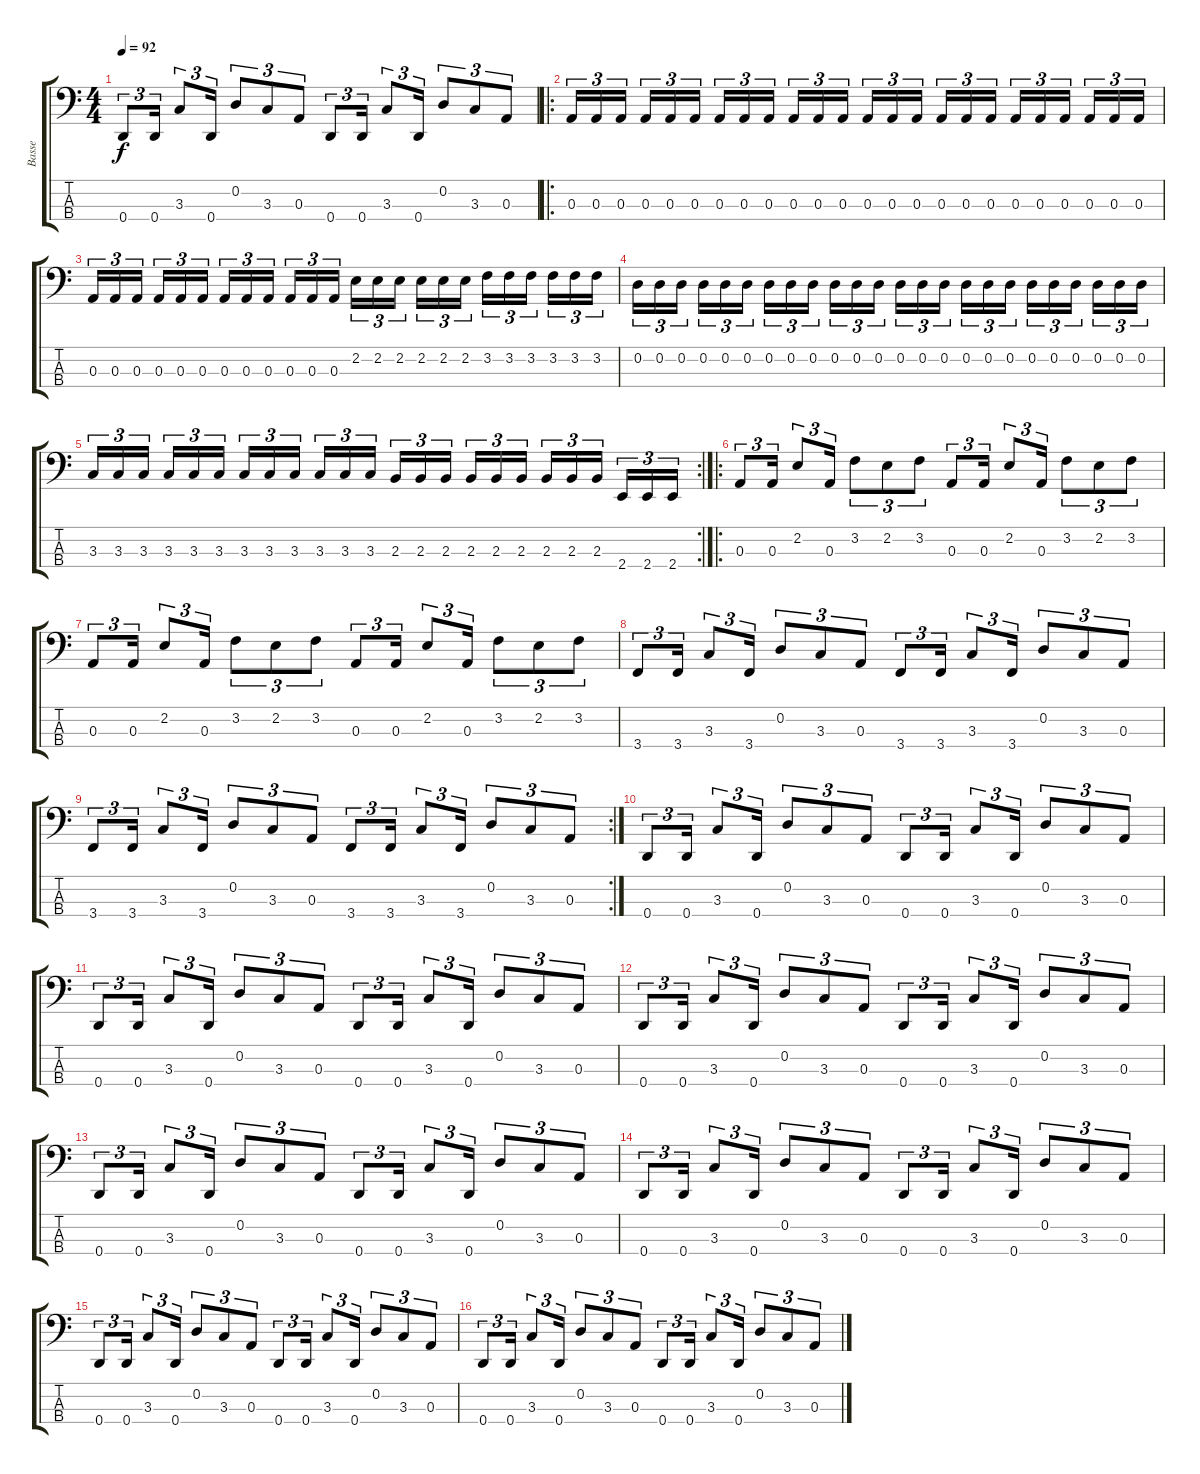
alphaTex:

\track ("Basse" "Basse") {instrument electricbassfinger}
\staff {score tabs}
\tuning (G2 D2 A1 D1) {hide}
\ts (4 4)
\tempo 92
\clef f4
\ks c
0.4.8{tu (3 2) dy f} 0.4.16{tu (3 2)} 3.3.8{tu (3 2)} 0.4.16{tu (3 2)} 0.2.8{tu (3 2)} 3.3.8{tu (3 2)} 0.3.8{tu (3 2)} 0.4.8{tu (3 2)} 0.4.16{tu (3 2)} 3.3.8{tu (3 2)} 0.4.16{tu (3 2)} 0.2.8{tu (3 2)} 3.3.8{tu (3 2)} 0.3.8{tu (3 2)} |
\ro
0.3.16{tu (3 2)} 0.3.16{tu (3 2)} 0.3.16{tu (3 2)} 0.3.16{tu (3 2)} 0.3.16{tu (3 2)} 0.3.16{tu (3 2)} 0.3.16{tu (3 2)} 0.3.16{tu (3 2)} 0.3.16{tu (3 2)} 0.3.16{tu (3 2)} 0.3.16{tu (3 2)} 0.3.16{tu (3 2)} 0.3.16{tu (3 2)} 0.3.16{tu (3 2)} 0.3.16{tu (3 2)} 0.3.16{tu (3 2)} 0.3.16{tu (3 2)} 0.3.16{tu (3 2)} 0.3.16{tu (3 2)} 0.3.16{tu (3 2)} 0.3.16{tu (3 2)} 0.3.16{tu (3 2)} 0.3.16{tu (3 2)} 0.3.16{tu (3 2)} |
0.3.16{tu (3 2)} 0.3.16{tu (3 2)} 0.3.16{tu (3 2)} 0.3.16{tu (3 2)} 0.3.16{tu (3 2)} 0.3.16{tu (3 2)} 0.3.16{tu (3 2)} 0.3.16{tu (3 2)} 0.3.16{tu (3 2)} 0.3.16{tu (3 2)} 0.3.16{tu (3 2)} 0.3.16{tu (3 2)} 2.2.16{tu (3 2)} 2.2.16{tu (3 2)} 2.2.16{tu (3 2)} 2.2.16{tu (3 2)} 2.2.16{tu (3 2)} 2.2.16{tu (3 2)} 3.2.16{tu (3 2)} 3.2.16{tu (3 2)} 3.2.16{tu (3 2)} 3.2.16{tu (3 2)} 3.2.16{tu (3 2)} 3.2.16{tu (3 2)} |
0.2.16{tu (3 2)} 0.2.16{tu (3 2)} 0.2.16{tu (3 2)} 0.2.16{tu (3 2)} 0.2.16{tu (3 2)} 0.2.16{tu (3 2)} 0.2.16{tu (3 2)} 0.2.16{tu (3 2)} 0.2.16{tu (3 2)} 0.2.16{tu (3 2)} 0.2.16{tu (3 2)} 0.2.16{tu (3 2)} 0.2.16{tu (3 2)} 0.2.16{tu (3 2)} 0.2.16{tu (3 2)} 0.2.16{tu (3 2)} 0.2.16{tu (3 2)} 0.2.16{tu (3 2)} 0.2.16{tu (3 2)} 0.2.16{tu (3 2)} 0.2.16{tu (3 2)} 0.2.16{tu (3 2)} 0.2.16{tu (3 2)} 0.2.16{tu (3 2)} |
\rc 2
3.3.16{tu (3 2)} 3.3.16{tu (3 2)} 3.3.16{tu (3 2)} 3.3.16{tu (3 2)} 3.3.16{tu (3 2)} 3.3.16{tu (3 2)} 3.3.16{tu (3 2)} 3.3.16{tu (3 2)} 3.3.16{tu (3 2)} 3.3.16{tu (3 2)} 3.3.16{tu (3 2)} 3.3.16{tu (3 2)} 2.3.16{tu (3 2)} 2.3.16{tu (3 2)} 2.3.16{tu (3 2)} 2.3.16{tu (3 2)} 2.3.16{tu (3 2)} 2.3.16{tu (3 2)} 2.3.16{tu (3 2)} 2.3.16{tu (3 2)} 2.3.16{tu (3 2)} 2.4.16{tu (3 2)} 2.4.16{tu (3 2)} 2.4.16{tu (3 2)} |
\ro
0.3.8{tu (3 2)} 0.3.16{tu (3 2)} 2.2.8{tu (3 2)} 0.3.16{tu (3 2)} 3.2.8{tu (3 2)} 2.2.8{tu (3 2)} 3.2.8{tu (3 2)} 0.3.8{tu (3 2)} 0.3.16{tu (3 2)} 2.2.8{tu (3 2)} 0.3.16{tu (3 2)} 3.2.8{tu (3 2)} 2.2.8{tu (3 2)} 3.2.8{tu (3 2)} |
0.3.8{tu (3 2)} 0.3.16{tu (3 2)} 2.2.8{tu (3 2)} 0.3.16{tu (3 2)} 3.2.8{tu (3 2)} 2.2.8{tu (3 2)} 3.2.8{tu (3 2)} 0.3.8{tu (3 2)} 0.3.16{tu (3 2)} 2.2.8{tu (3 2)} 0.3.16{tu (3 2)} 3.2.8{tu (3 2)} 2.2.8{tu (3 2)} 3.2.8{tu (3 2)} |
3.4.8{tu (3 2)} 3.4.16{tu (3 2)} 3.3.8{tu (3 2)} 3.4.16{tu (3 2)} 0.2.8{tu (3 2)} 3.3.8{tu (3 2)} 0.3.8{tu (3 2)} 3.4.8{tu (3 2)} 3.4.16{tu (3 2)} 3.3.8{tu (3 2)} 3.4.16{tu (3 2)} 0.2.8{tu (3 2)} 3.3.8{tu (3 2)} 0.3.8{tu (3 2)} |
\rc 2
3.4.8{tu (3 2)} 3.4.16{tu (3 2)} 3.3.8{tu (3 2)} 3.4.16{tu (3 2)} 0.2.8{tu (3 2)} 3.3.8{tu (3 2)} 0.3.8{tu (3 2)} 3.4.8{tu (3 2)} 3.4.16{tu (3 2)} 3.3.8{tu (3 2)} 3.4.16{tu (3 2)} 0.2.8{tu (3 2)} 3.3.8{tu (3 2)} 0.3.8{tu (3 2)} |
0.4.8{tu (3 2)} 0.4.16{tu (3 2)} 3.3.8{tu (3 2)} 0.4.16{tu (3 2)} 0.2.8{tu (3 2)} 3.3.8{tu (3 2)} 0.3.8{tu (3 2)} 0.4.8{tu (3 2)} 0.4.16{tu (3 2)} 3.3.8{tu (3 2)} 0.4.16{tu (3 2)} 0.2.8{tu (3 2)} 3.3.8{tu (3 2)} 0.3.8{tu (3 2)} |
0.4.8{tu (3 2)} 0.4.16{tu (3 2)} 3.3.8{tu (3 2)} 0.4.16{tu (3 2)} 0.2.8{tu (3 2)} 3.3.8{tu (3 2)} 0.3.8{tu (3 2)} 0.4.8{tu (3 2)} 0.4.16{tu (3 2)} 3.3.8{tu (3 2)} 0.4.16{tu (3 2)} 0.2.8{tu (3 2)} 3.3.8{tu (3 2)} 0.3.8{tu (3 2)} |
0.4.8{tu (3 2)} 0.4.16{tu (3 2)} 3.3.8{tu (3 2)} 0.4.16{tu (3 2)} 0.2.8{tu (3 2)} 3.3.8{tu (3 2)} 0.3.8{tu (3 2)} 0.4.8{tu (3 2)} 0.4.16{tu (3 2)} 3.3.8{tu (3 2)} 0.4.16{tu (3 2)} 0.2.8{tu (3 2)} 3.3.8{tu (3 2)} 0.3.8{tu (3 2)} |
0.4.8{tu (3 2)} 0.4.16{tu (3 2)} 3.3.8{tu (3 2)} 0.4.16{tu (3 2)} 0.2.8{tu (3 2)} 3.3.8{tu (3 2)} 0.3.8{tu (3 2)} 0.4.8{tu (3 2)} 0.4.16{tu (3 2)} 3.3.8{tu (3 2)} 0.4.16{tu (3 2)} 0.2.8{tu (3 2)} 3.3.8{tu (3 2)} 0.3.8{tu (3 2)} |
0.4.8{tu (3 2)} 0.4.16{tu (3 2)} 3.3.8{tu (3 2)} 0.4.16{tu (3 2)} 0.2.8{tu (3 2)} 3.3.8{tu (3 2)} 0.3.8{tu (3 2)} 0.4.8{tu (3 2)} 0.4.16{tu (3 2)} 3.3.8{tu (3 2)} 0.4.16{tu (3 2)} 0.2.8{tu (3 2)} 3.3.8{tu (3 2)} 0.3.8{tu (3 2)} |
0.4.8{tu (3 2)} 0.4.16{tu (3 2)} 3.3.8{tu (3 2)} 0.4.16{tu (3 2)} 0.2.8{tu (3 2)} 3.3.8{tu (3 2)} 0.3.8{tu (3 2)} 0.4.8{tu (3 2)} 0.4.16{tu (3 2)} 3.3.8{tu (3 2)} 0.4.16{tu (3 2)} 0.2.8{tu (3 2)} 3.3.8{tu (3 2)} 0.3.8{tu (3 2)} |
0.4.8{tu (3 2)} 0.4.16{tu (3 2)} 3.3.8{tu (3 2)} 0.4.16{tu (3 2)} 0.2.8{tu (3 2)} 3.3.8{tu (3 2)} 0.3.8{tu (3 2)} 0.4.8{tu (3 2)} 0.4.16{tu (3 2)} 3.3.8{tu (3 2)} 0.4.16{tu (3 2)} 0.2.8{tu (3 2)} 3.3.8{tu (3 2)} 0.3.8{tu (3 2)}
